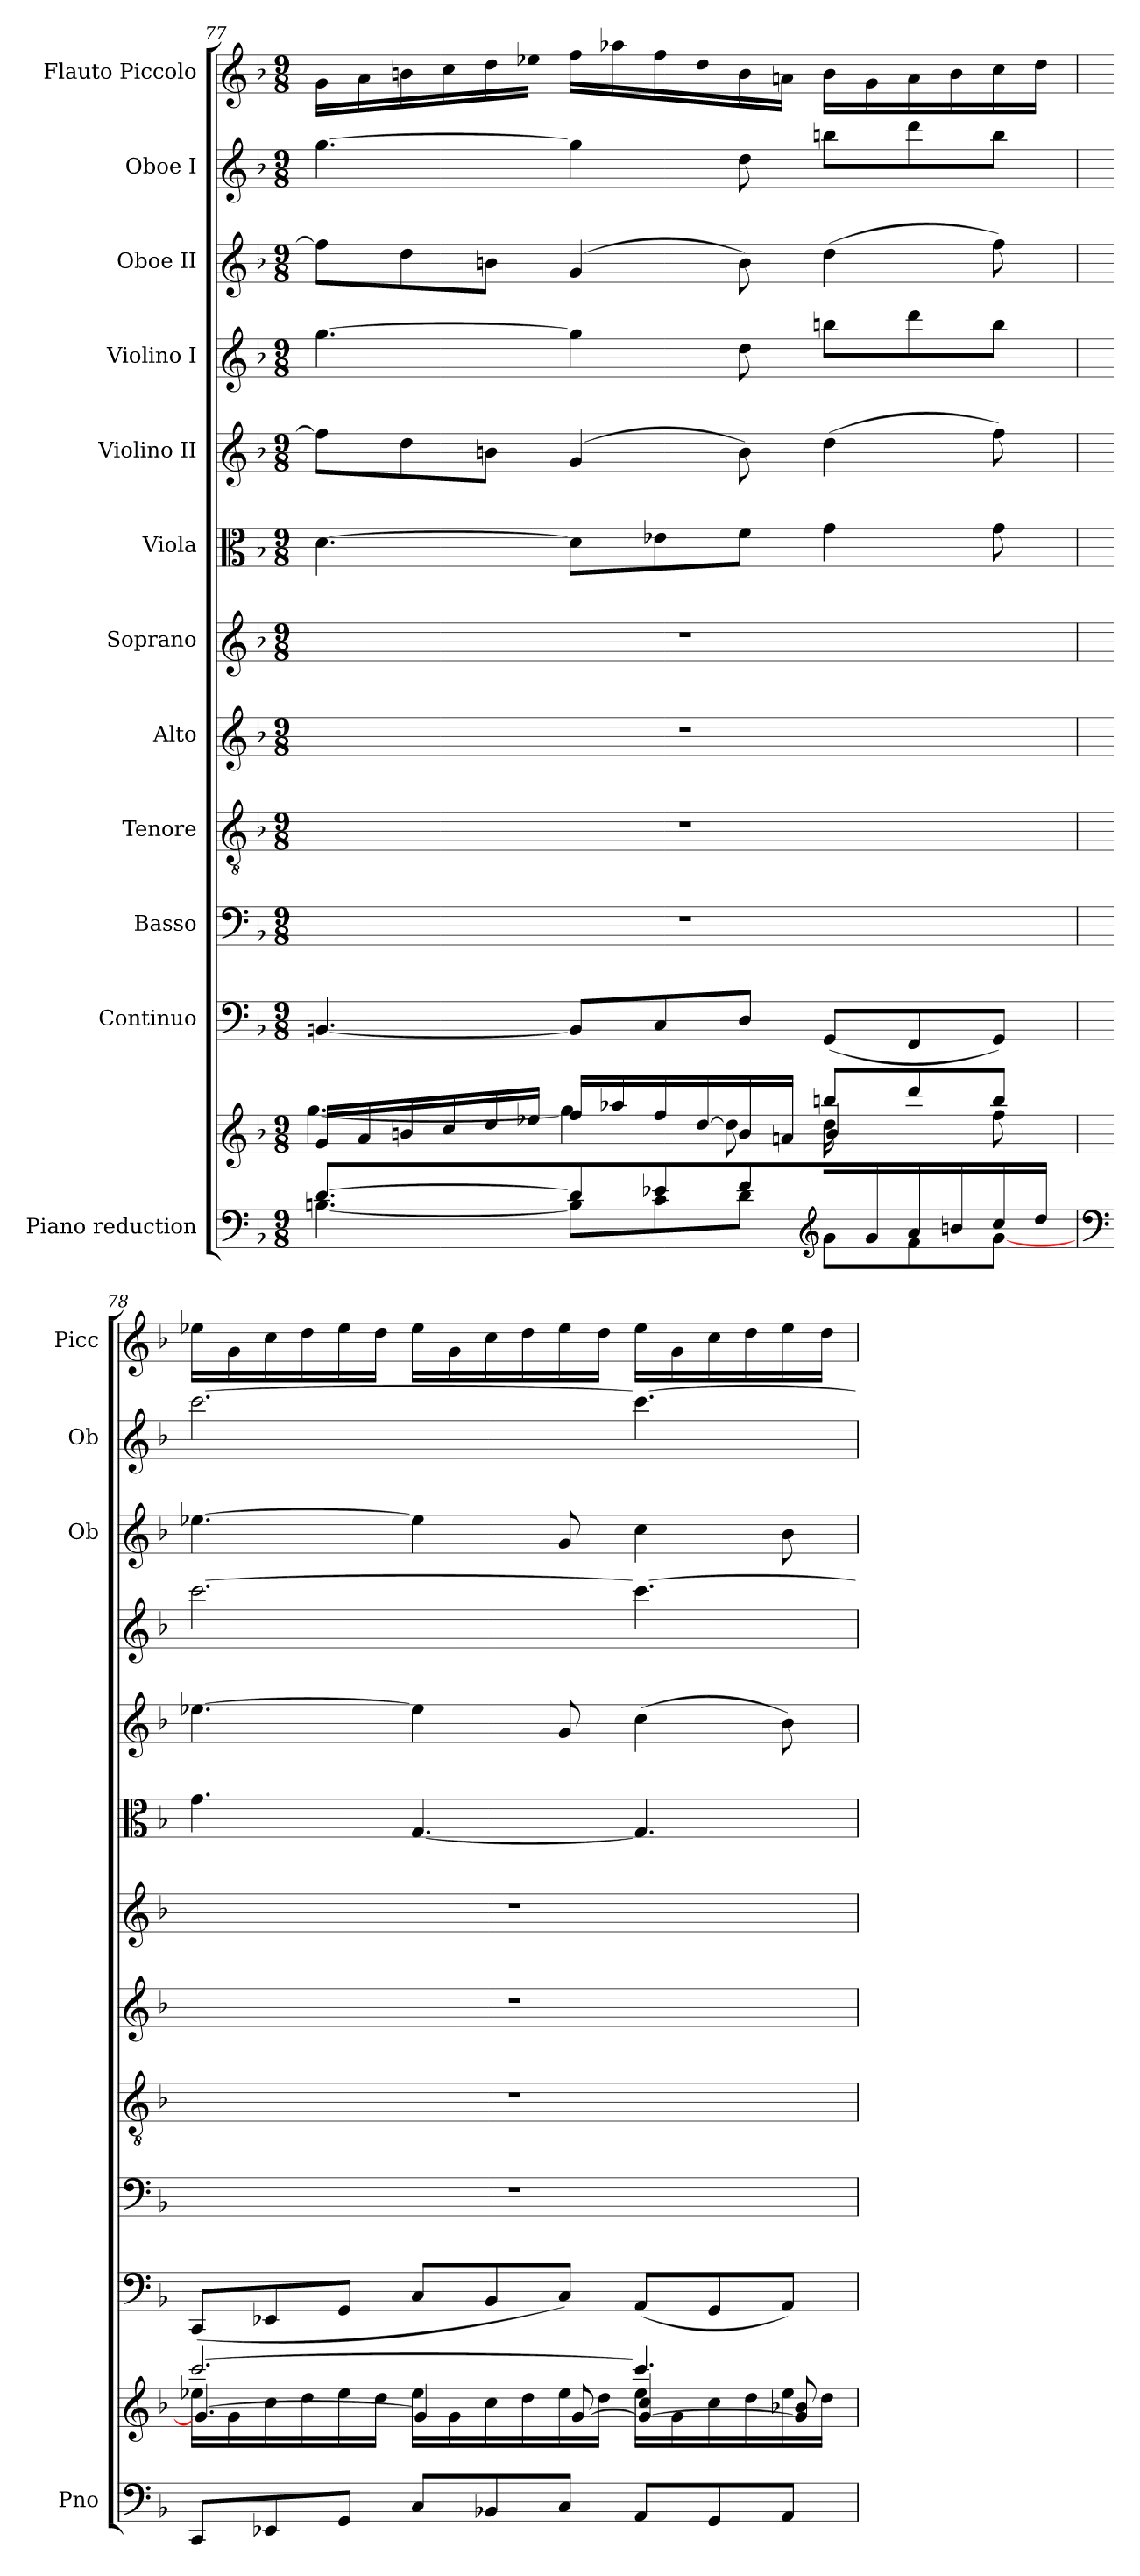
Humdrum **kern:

**kern	**kern	**kern	**kern	**kern	**kern	**kern	**kern	**kern	**kern	**kern	**kern	**kern
*part12	*part12	*part11	*part10	*part9	*part8	*part7	*part6	*part5	*part4	*part3	*part2	*part1
*staff13	*staff12	*staff11	*staff10	*staff9	*staff8	*staff7	*staff6	*staff5	*staff4	*staff3	*staff2	*staff1
*I"Piano reduction	*	*I"Continuo	*I"Basso	*I"Tenore	*I"Alto	*I"Soprano	*I"Viola	*I"Violino II	*I"Violino I	*I"Oboe II	*I"Oboe I	*I"Flauto Piccolo
*I'Pno	*	*	*	*	*	*	*	*	*	*I'Ob	*I'Ob	*I'Picc
*clefF4	*clefG2	*clefF4	*clefF4	*clefGv2	*clefG2	*clefG2	*clefC3	*clefG2	*clefG2	*clefG2	*clefG2	*clefG2
*	*	*	*	*	*	*	*	*	*	*	*	*ITrd-7c-12
*k[b-]	*k[b-]	*k[b-]	*k[b-]	*k[b-]	*k[b-]	*k[b-]	*k[b-]	*k[b-]	*k[b-]	*k[b-]	*k[b-]	*k[b-]
*M9/8	*M9/8	*M9/8	*M9/8	*M9/8	*M9/8	*M9/8	*M9/8	*M9/8	*M9/8	*M9/8	*M9/8	*M9/8
=77	=77	=77	=77	=77	=77	=77	=77	=77	=77	=77	=77	=77
*^	*^	*	*	*	*	*	*	*	*	*	*	*
*	*	*	*^	*	*	*	*	*	*	*	*	*	*	*
[4.d/	[4.Bn\	16g/LL	[>4.gg\	2.ryy	[4.BBn/	8%9r	8%9r	8%9r	8%9r	[4.d\	8ff\L]	[4.gg\	8ff\L]	[4.gg\	16gg\LL
.	.	16a/	.	.	.	.	.	.	.	.	.	.	.	.	16aa\
.	.	16bn/	.	.	.	.	.	.	.	.	8dd\	.	8dd\	.	16bbn\
.	.	16cc/	.	.	.	.	.	.	.	.	.	.	.	.	16ccc\
.	.	16dd/	.	.	.	.	.	.	.	.	8bn\J	.	8bn\J	.	16ddd\
.	.	16ee-X/JJ	.	.	.	.	.	.	.	.	.	.	.	.	16eee-X\JJ
8d/L]	8B\L]	16ff/LL	4gg\]	.	8BB/L]	.	.	.	.	8d\L]	(4g/	4gg\]	(4g/	4gg\]	16fff\LL
.	.	16aa-X/	.	.	.	.	.	.	.	.	.	.	.	.	16aaa-X\
8e-X/	8c\	16ff/	.	.	8C/	.	.	.	.	8e-X\	.	.	.	.	16fff\
.	.	[16dd/	.	.	.	.	.	.	.	.	.	.	.	.	16ddd\
8f/J	8d\J	16b/	8dd\]	.	8D/J	.	.	.	.	8f\J	8b\)	8dd\	8b\)	8dd\	16bb\
.	.	16an/JJ	.	.	.	.	.	.	.	.	.	.	.	.	16aan\JJ
*clefG2	*	*	*	*	*	*	*	*	*	*	*	*	*	*	*
16ryy	8g\L	8bbn/L	4b/	16dd\LL	(8GG/L	.	.	.	.	4g\	(4dd\	8bbn\L	(4dd\	8bbn\L	16bb\LL
16g/	.	.	.	4ryy	.	.	.	.	.	.	.	.	.	.	16gg\
16a/	8f\	8ddd/	.	.	8FF/	.	.	.	.	.	.	8ddd\	.	8ddd\	16aa\
16bn/	.	.	.	.	.	.	.	.	.	.	.	.	.	.	16bb\
16cc/	[8g\J	8bb/J	8ff\	.	8GG/J)	.	.	.	.	8g\	8ff\)	8bb\J	8ff\)	8bb\J	16ccc\
16dd/JJ	.	.	.	16ryy	.	.	.	.	.	.	.	.	.	.	16ddd\JJ
*v	*v	*	*	*	*	*	*	*	*	*	*	*	*	*	*
=78	=78	=78	=78	=78	=78	=78	=78	=78	=78	=78	=78	=78	=78	=78
*clefF4	*	*	*	*	*	*	*	*	*	*	*	*	*	*
8CC/L	[2.ccc/	16ee-X\LL	4.g/_	(8CC/L	8%9r	8%9r	8%9r	8%9r	4.g\	[4.ee-X\	[2.ccc\	[4.ee-X\	[2.ccc\	16eee-X\LL
.	.	16g\	.	.	.	.	.	.	.	.	.	.	.	16gg\
8EE-X/	.	16cc\	.	8EE-X/	.	.	.	.	.	.	.	.	.	16ccc\
.	.	16dd\	.	.	.	.	.	.	.	.	.	.	.	16ddd\
8GG/J	.	16ee-\	.	8GG/J	.	.	.	.	.	.	.	.	.	16eee-\
.	.	16dd\JJ	.	.	.	.	.	.	.	.	.	.	.	16ddd\JJ
8C/L	.	16ee-\LL	4g/]	8C/L	.	.	.	.	[4.G/	4ee-\]	.	4ee-\]	.	16eee-\LL
.	.	16g\	.	.	.	.	.	.	.	.	.	.	.	16gg\
8BB-X/	.	16cc\	.	8BB-/	.	.	.	.	.	.	.	.	.	16ccc\
.	.	16dd\	.	.	.	.	.	.	.	.	.	.	.	16ddd\
8C/J	.	16ee-\	[<8g/	8C/J)	.	.	.	.	.	8g/	.	8g/	.	16eee-\
.	.	16dd\JJ	.	.	.	.	.	.	.	.	.	.	.	16ddd\JJ
8AA/L	4.ccc/]	16ee-\LL	4g/_ 4cc/	(8AA/L	.	.	.	.	4.G/]	(4cc\	4.ccc\_	4cc\	4.ccc\_	16eee-\LL
.	.	16g\	.	.	.	.	.	.	.	.	.	.	.	16gg\
8GG/	.	16cc\	.	8GG/	.	.	.	.	.	.	.	.	.	16ccc\
.	.	16dd\	.	.	.	.	.	.	.	.	.	.	.	16ddd\
8AA/J	.	16ee-\	8g/] 8b-X/	8AA/J)	.	.	.	.	.	8b-\)	.	8b-\	.	16eee-\
.	.	16dd\JJ	.	.	.	.	.	.	.	.	.	.	.	16ddd\JJ
*	*v	*v	*v	*	*	*	*	*	*	*	*	*	*	*
=	=	=	=	=	=	=	=	=	=	=	=	=
*-	*-	*-	*-	*-	*-	*-	*-	*-	*-	*-	*-	*-
